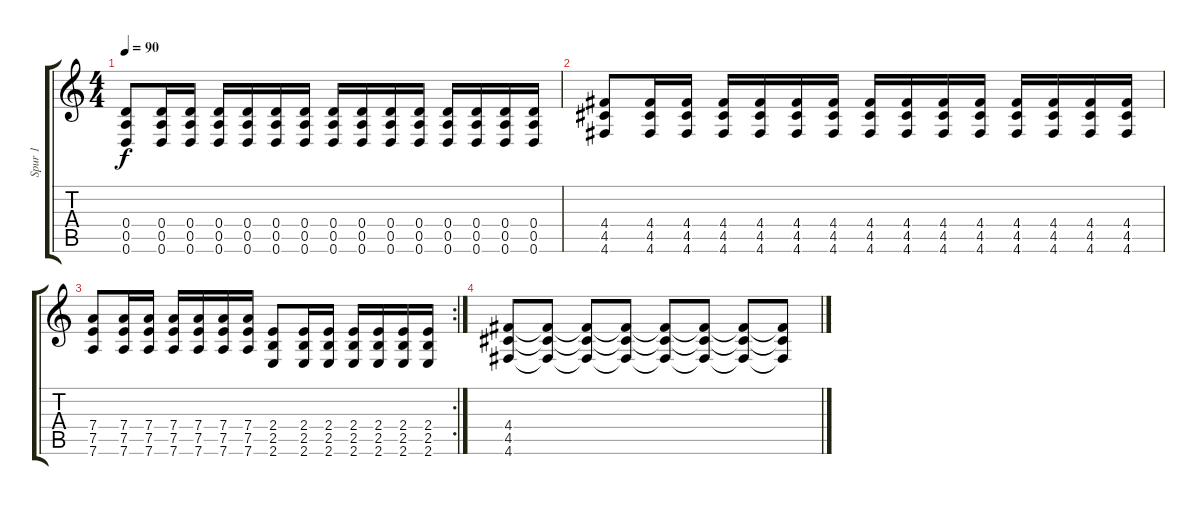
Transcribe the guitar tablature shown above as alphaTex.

\track ("Spur 1" "Spur 1") {instrument distortionguitar}
\staff {score tabs}
\tuning (E4 B3 G3 D3 A2 D2) {hide}
\ts (4 4)
\tempo 90
\clef g2
\ks c
(0.4 0.5 0.6).8{dy f} (0.4 0.5 0.6).16 (0.4 0.5 0.6).16 (0.4 0.5 0.6).16 (0.4 0.5 0.6).16 (0.4 0.5 0.6).16 (0.4 0.5 0.6).16 (0.4 0.5 0.6).16 (0.4 0.5 0.6).16 (0.4 0.5 0.6).16 (0.4 0.5 0.6).16 (0.4 0.5 0.6).16 (0.4 0.5 0.6).16 (0.4 0.5 0.6).16 (0.4 0.5 0.6).16 |
(4.4 4.5 4.6).8 (4.4 4.5 4.6).16 (4.4 4.5 4.6).16 (4.4 4.5 4.6).16 (4.4 4.5 4.6).16 (4.4 4.5 4.6).16 (4.4 4.5 4.6).16 (4.4 4.5 4.6).16 (4.4 4.5 4.6).16 (4.4 4.5 4.6).16 (4.4 4.5 4.6).16 (4.4 4.5 4.6).16 (4.4 4.5 4.6).16 (4.4 4.5 4.6).16 (4.4 4.5 4.6).16 |
\rc 2
(7.4 7.5 7.6).8 (7.4 7.5 7.6).16 (7.4 7.5 7.6).16 (7.4 7.5 7.6).16 (7.4 7.5 7.6).16 (7.4 7.5 7.6).16 (7.4 7.5 7.6).16 (2.4 2.5 2.6).8 (2.4 2.5 2.6).16 (2.4 2.5 2.6).16 (2.4 2.5 2.6).16 (2.4 2.5 2.6).16 (2.4 2.5 2.6).16 (2.4 2.5 2.6).16 |
(4.4 4.5 4.6).8 (4.4{t} 4.5{t} 4.6{t}).8 (4.4{t} 4.5{t} 4.6{t}).8{volume 15} (4.4{t} 4.5{t} 4.6{t}).8 (4.4{t} 4.5{t} 4.6{t}).8{volume 14} (4.4{t} 4.5{t} 4.6{t}).8 (4.4{t} 4.5{t} 4.6{t}).8{volume 12} (4.4{t} 4.5{t} 4.6{t}).8
